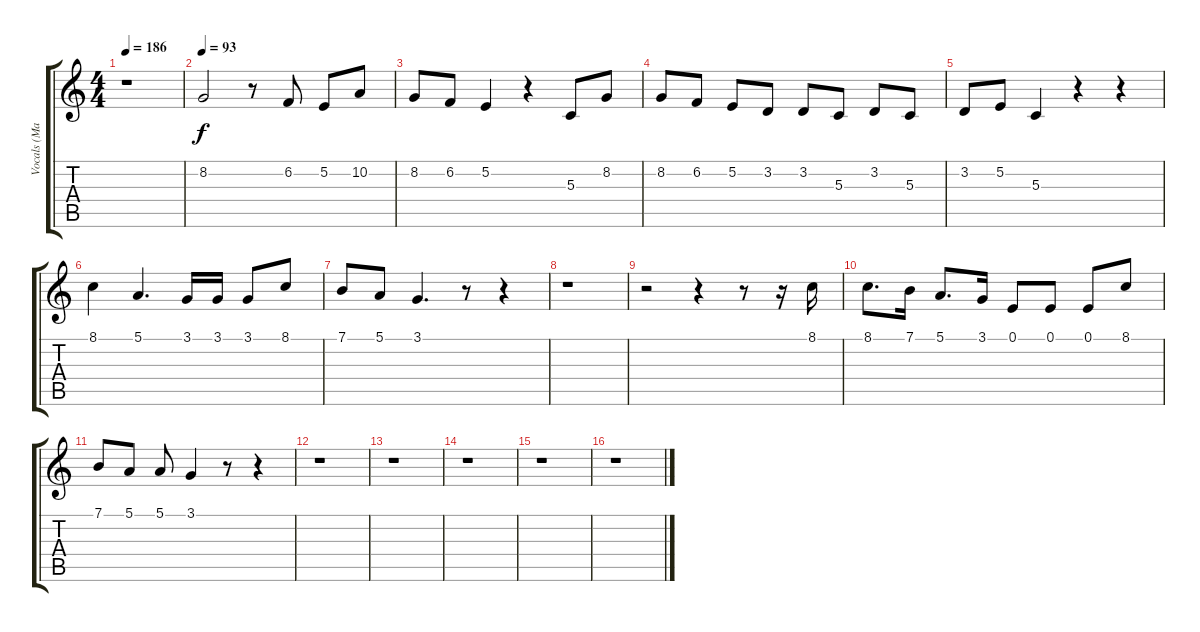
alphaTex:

\track ("Vocals (Matt)" "Vocals (Ma") {instrument acousticgrandpiano}
\staff {score tabs}
\tuning (E4 B3 G3 D3 A2 D2) {hide}
\ts (4 4)
\tempo 186
\clef g2
\ks c
r.1{dy f} |
\tempo 93
8.2.2 r.8 6.2.8 5.2.8 10.2.8 |
8.2.8 6.2.8 5.2.4 r.4 5.3.8 8.2.8 |
8.2.8 6.2.8 5.2.8 3.2.8 3.2.8 5.3.8 3.2.8 5.3.8 |
3.2.8 5.2.8 5.3.4 r.4 r.4 |
8.1.4 5.1.4{d} 3.1.16 3.1.16 3.1.8 8.1.8 |
7.1.8 5.1.8 3.1.4{d} r.8 r.4 |
r.1 |
r.2 r.4 r.8 r.16 8.1.16 |
8.1.8{d} 7.1.16 5.1.8{d} 3.1.16 0.1.8 0.1.8 0.1.8 8.1.8 |
7.1.8 5.1.8 5.1.8 3.1.4 r.8 r.4 |
r.1 |
r.1 |
r.1 |
r.1 |
r.1
